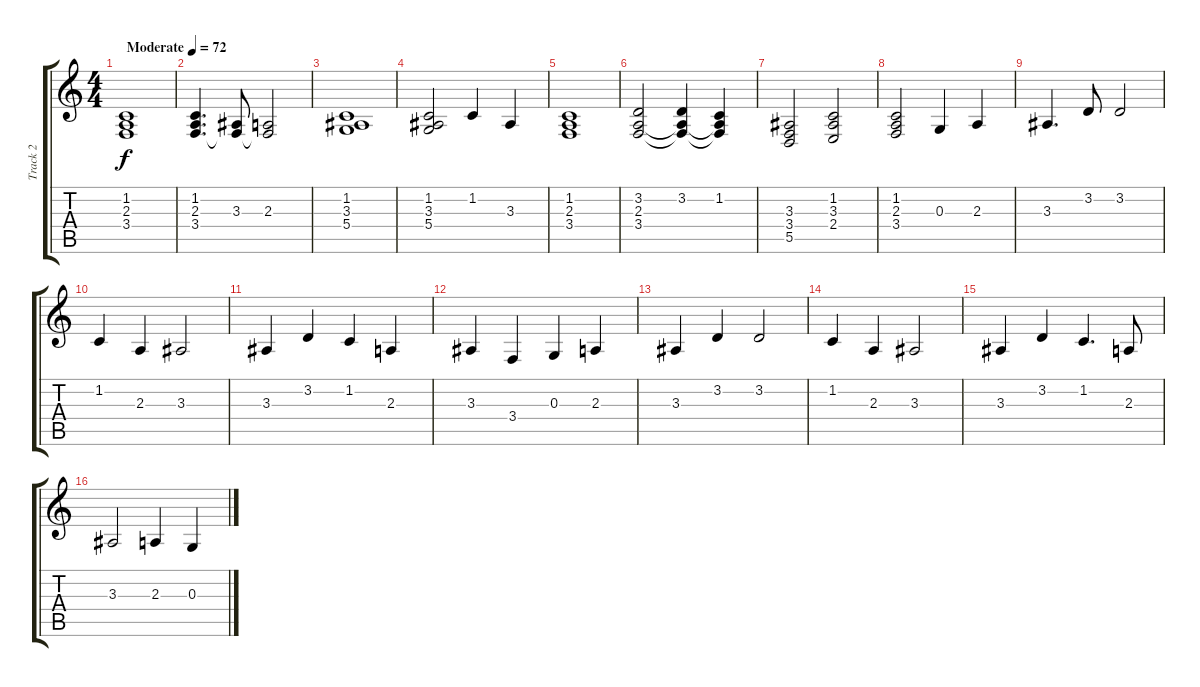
\track ("Track 2" "Track 2") {instrument cello}
\staff {score tabs}
\tuning (E4 B3 G3 D3 A2 E2) {hide}
\ts (4 4)
\tempo (72 "Moderate")
\clef g2
\ks c
(1.2 2.3 3.4).1{dy f instrument cello} |
(1.2 2.3 3.4).4{d} (3.3 3.4{t}).8 (2.3 3.4{t}).2 |
(1.2 3.3 5.4).1 |
(1.2 3.3 5.4).2 1.2.4 3.3.4 |
(1.2 2.3 3.4).1 |
(3.2 2.3 3.4).2 (3.2 2.3{t} 3.4{t}).4 (1.2 2.3{t} 3.4{t}).4 |
(3.3 3.4 5.5).2 (1.2 3.3 2.4).2 |
(1.2 2.3 3.4).2 0.3.4 2.3.4 |
3.3.4{d} 3.2.8 3.2.2 |
1.2.4 2.3.4 3.3.2 |
3.3.4 3.2.4 1.2.4 2.3.4 |
3.3.4 3.4.4 0.3.4 2.3.4 |
3.3.4 3.2.4 3.2.2 |
1.2.4 2.3.4 3.3.2 |
3.3.4 3.2.4 1.2.4{d} 2.3.8 |
3.3.2 2.3.4 0.3.4
